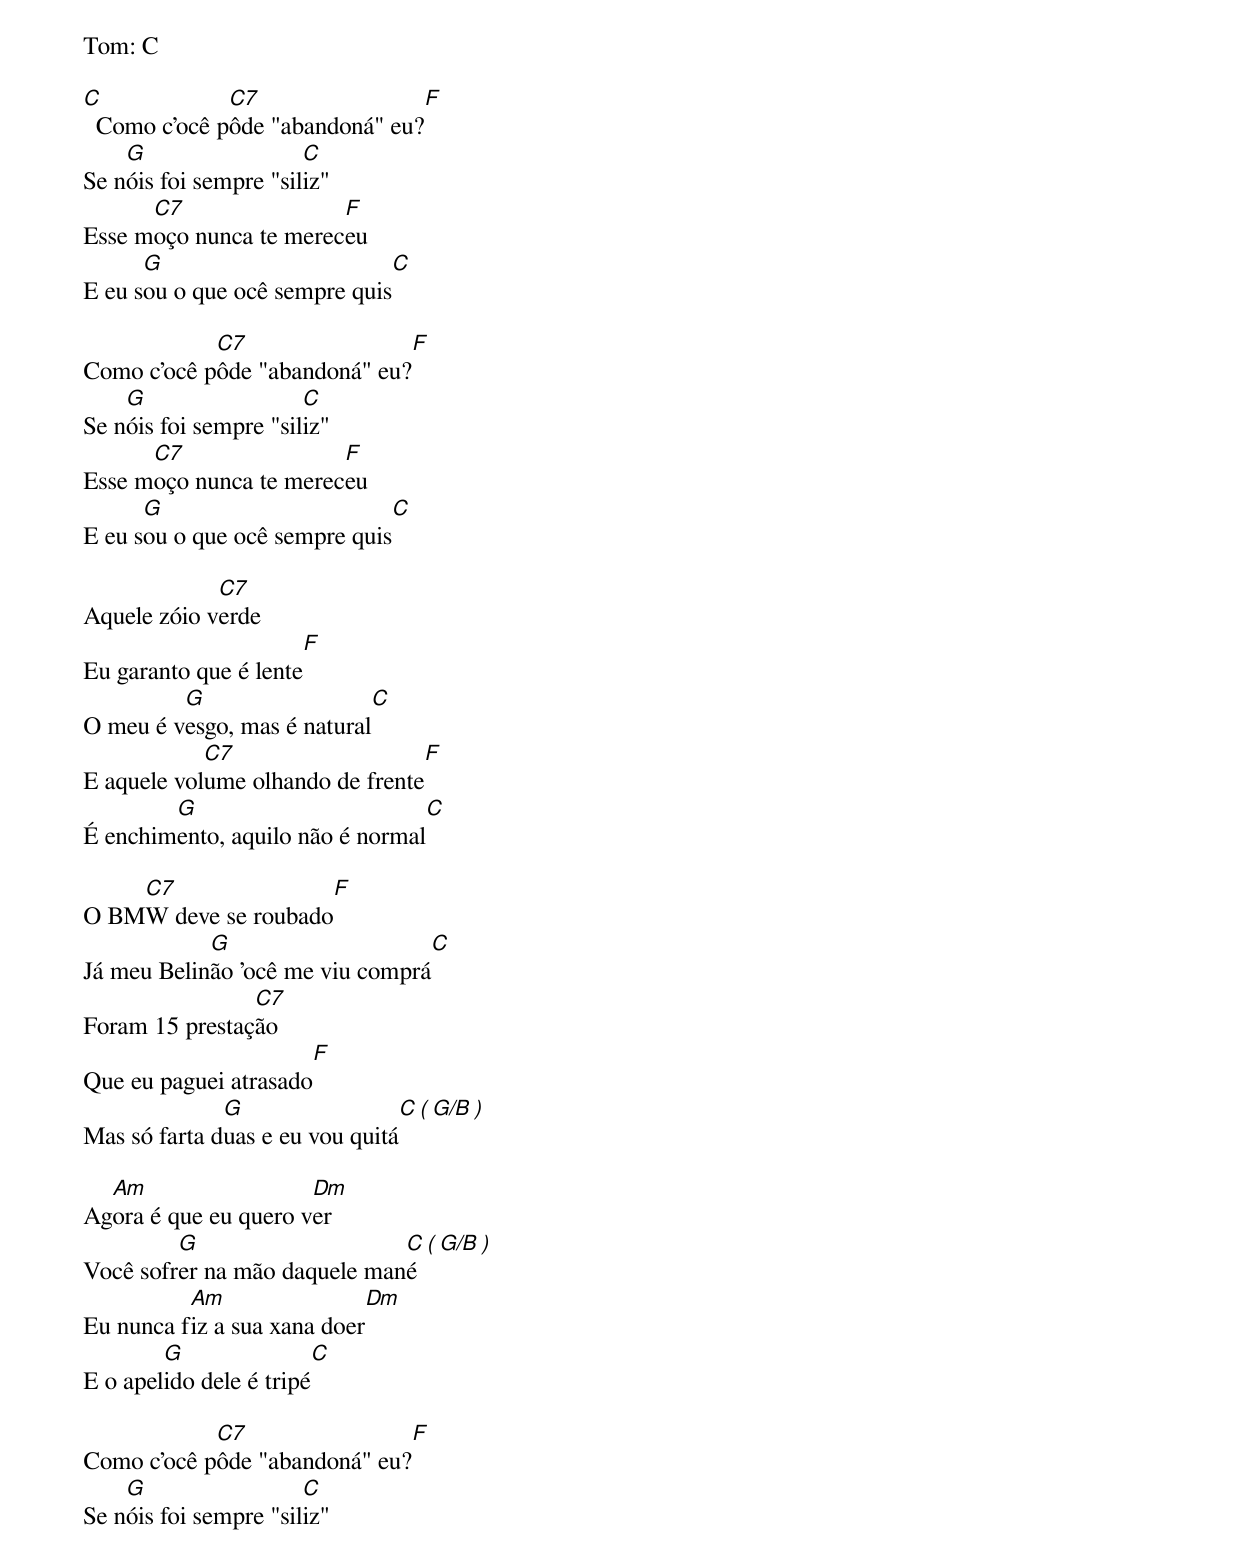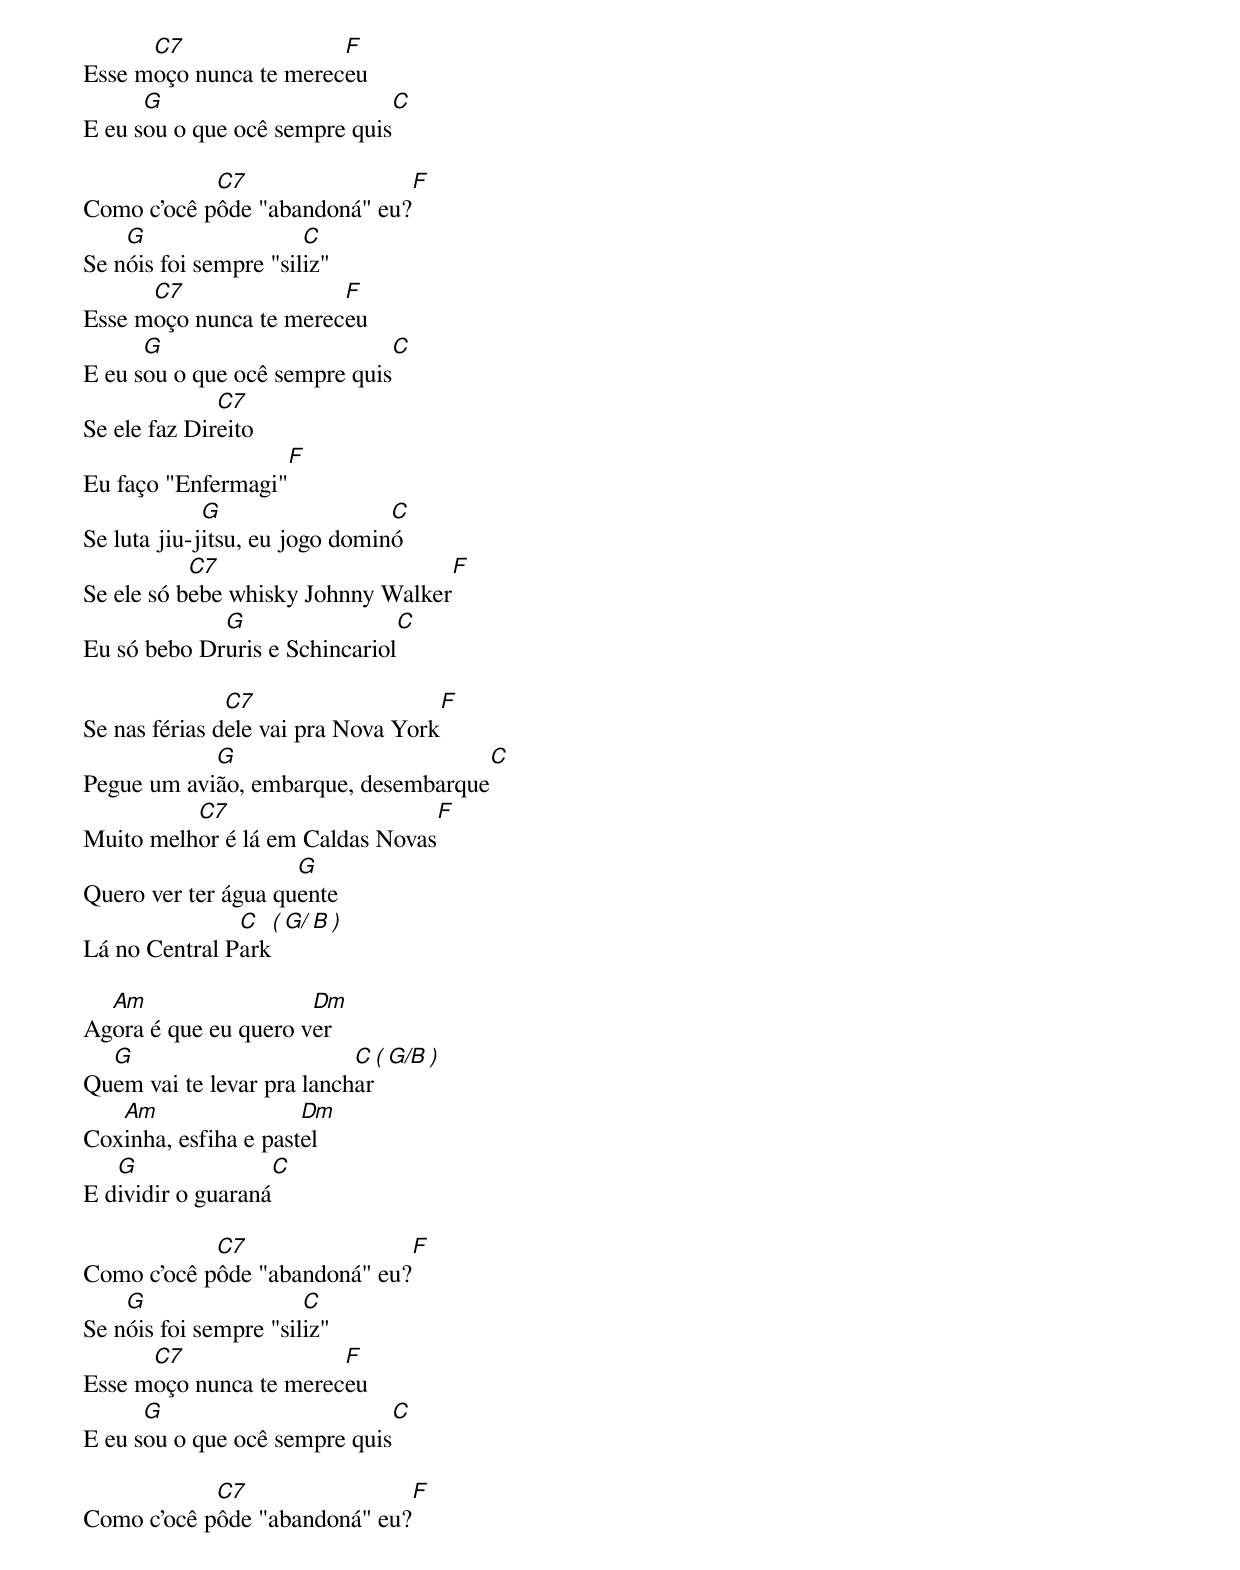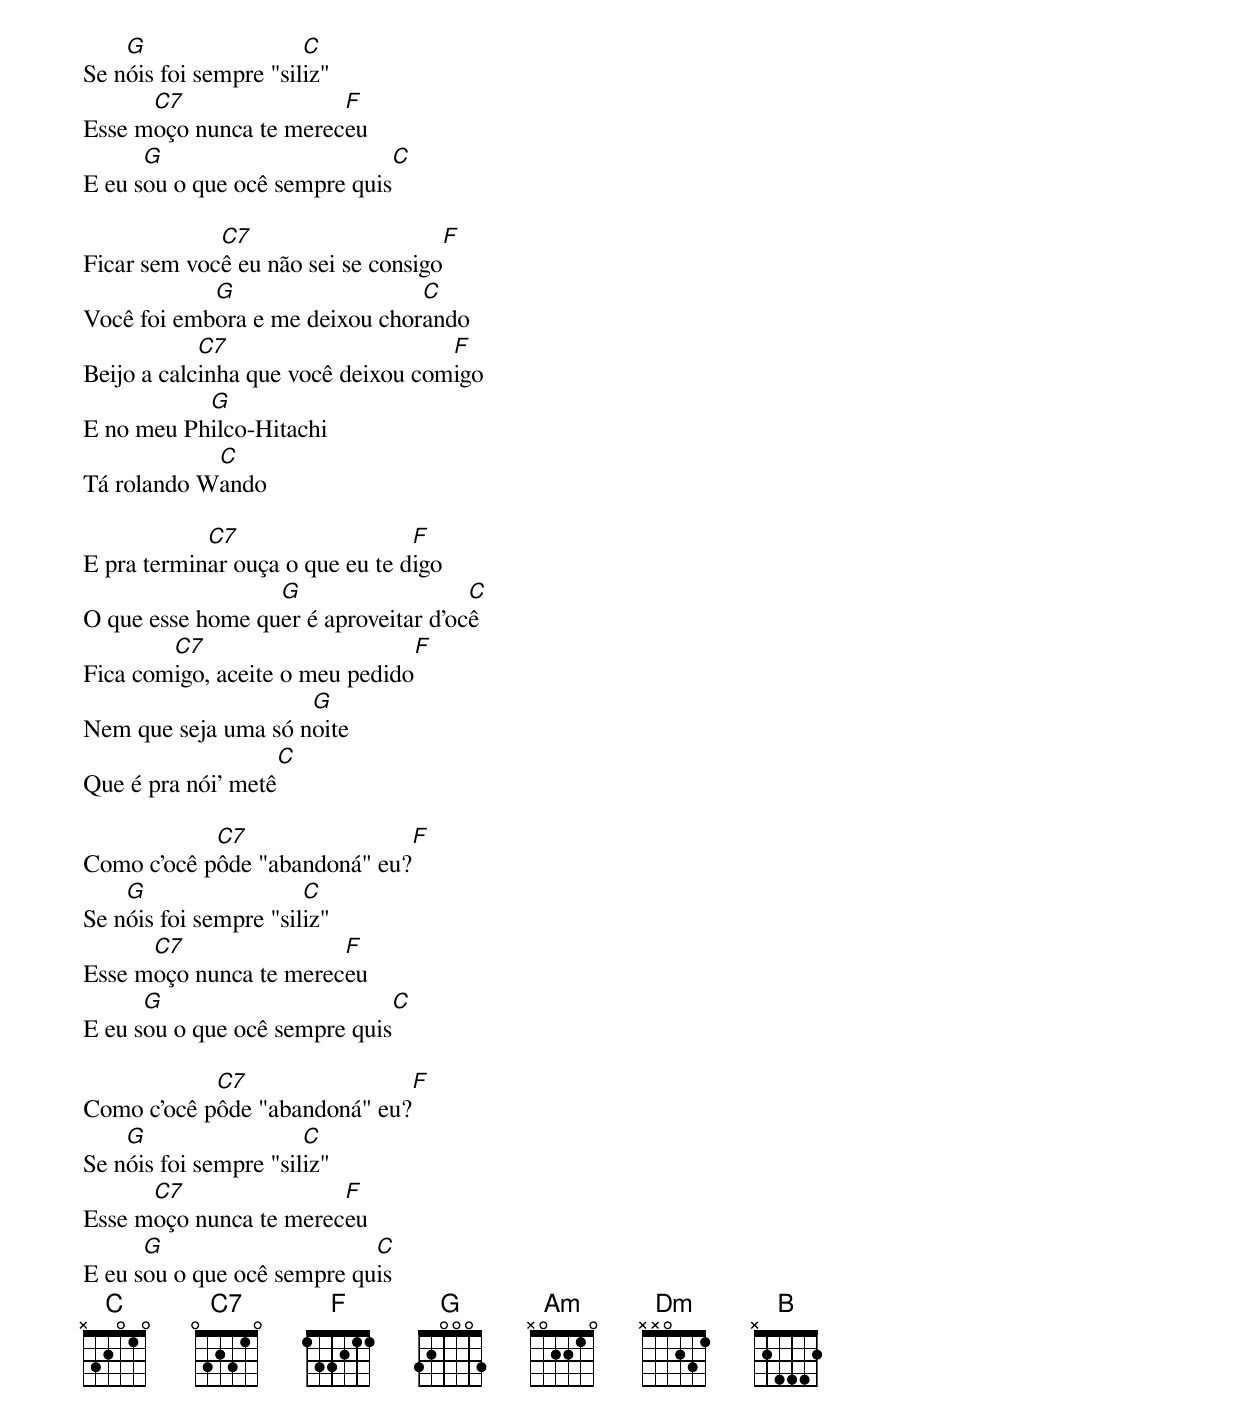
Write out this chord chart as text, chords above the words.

Tom: C

C             C7                 F
  Como c'ocê pôde "abandoná" eu?
    G                  C
Se nóis foi sempre "siliz"
      C7                F
Esse moço nunca te mereceu
      G                        C
E eu sou o que ocê sempre quis

            C7                 F
Como c'ocê pôde "abandoná" eu?
    G                  C
Se nóis foi sempre "siliz"
      C7                F
Esse moço nunca te mereceu
      G                        C
E eu sou o que ocê sempre quis

             C7
Aquele zóio verde
                       F
Eu garanto que é lente
         G                   C
O meu é vesgo, mas é natural
            C7                    F
E aquele volume olhando de frente
        G                         C
É enchimento, aquilo não é normal

    C7                F
O BMW deve se roubado
            G                     C
Já meu Belinão 'ocê me viu comprá
                C7
Foram 15 prestação
                       F
Que eu paguei atrasado
              G                  C  ( G/B )
Mas só farta duas e eu vou quitá

  Am                  Dm
Agora é que eu quero ver
         G                    C  ( G/B )
Você sofrer na mão daquele mané
          Am                 Dm
Eu nunca fiz a sua xana doer
        G                C
E o apelido dele é tripé

            C7                 F
Como c'ocê pôde "abandoná" eu?
    G                  C
Se nóis foi sempre "siliz"
      C7                F
Esse moço nunca te mereceu
      G                        C
E eu sou o que ocê sempre quis

            C7                 F
Como c'ocê pôde "abandoná" eu?
    G                  C
Se nóis foi sempre "siliz"
      C7                F
Esse moço nunca te mereceu
      G                        C
E eu sou o que ocê sempre quis
              C7
Se ele faz Direito
                    F
Eu faço "Enfermagi"
             G                  C
Se luta jiu-jitsu, eu jogo dominó
           C7                       F
Se ele só bebe whisky Johnny Walker
             G                  C
Eu só bebo Druris e Schincariol

               C7                    F
Se nas férias dele vai pra Nova York
            G                         C
Pegue um avião, embarque, desembarque
          C7                      F
Muito melhor é lá em Caldas Novas
                     G
Quero ver ter água quente
               C  ( G/ B )
Lá no Central Park

  Am                  Dm
Agora é que eu quero ver
  G                        C  ( G/B )
Quem vai te levar pra lanchar
   Am                 Dm
Coxinha, esfiha e pastel
   G                C
E dividir o guaraná

            C7                 F
Como c'ocê pôde "abandoná" eu?
    G                  C
Se nóis foi sempre "siliz"
      C7                F
Esse moço nunca te mereceu
      G                        C
E eu sou o que ocê sempre quis

            C7                 F
Como c'ocê pôde "abandoná" eu?
    G                  C
Se nóis foi sempre "siliz"
      C7                F
Esse moço nunca te mereceu
      G                        C
E eu sou o que ocê sempre quis

             C7                      F
Ficar sem você eu não sei se consigo
            G                   C
Você foi embora e me deixou chorando
            C7                      F
Beijo a calcinha que você deixou comigo
           G
E no meu Philco-Hitachi
            C
Tá rolando Wando

            C7                   F
E pra terminar ouça o que eu te digo
                  G                   C
O que esse home quer é aproveitar d'ocê
        C7                       F
Fica comigo, aceite o meu pedido
                     G
Nem que seja uma só noite
                    C
Que é pra nói' metê

            C7                 F
Como c'ocê pôde "abandoná" eu?
    G                  C
Se nóis foi sempre "siliz"
      C7                F
Esse moço nunca te mereceu
      G                        C
E eu sou o que ocê sempre quis

            C7                 F
Como c'ocê pôde "abandoná" eu?
    G                  C
Se nóis foi sempre "siliz"
      C7                F
Esse moço nunca te mereceu
      G                     C
E eu sou o que ocê sempre quis
